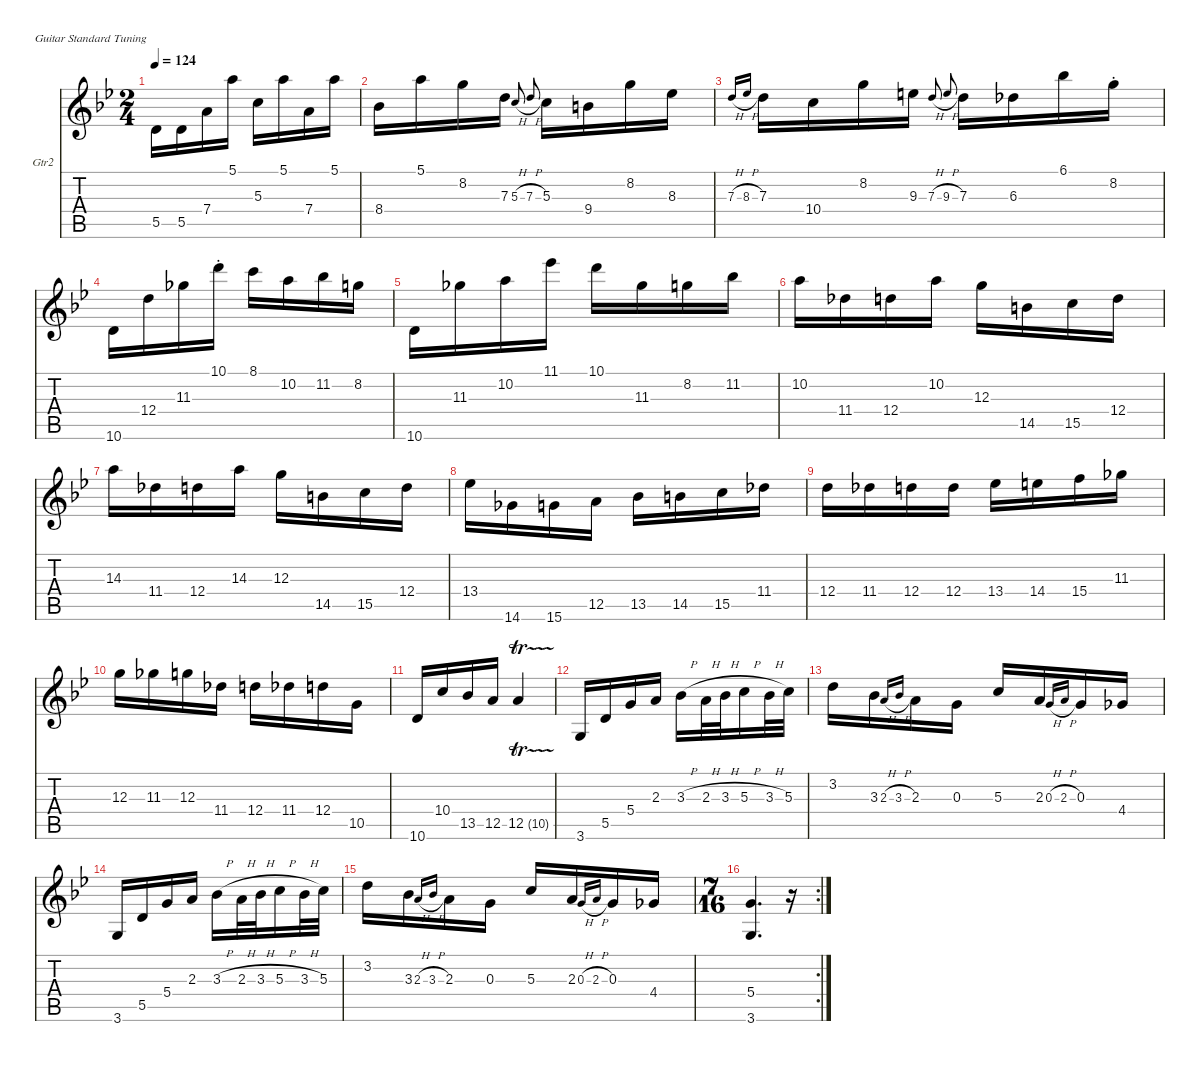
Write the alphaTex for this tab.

\defaultSystemsLayout 4
\hideDynamics
\bracketExtendMode nobrackets
\firstSystemTrackNameOrientation horizontal
\otherSystemsTrackNameOrientation horizontal
\track ("Electric Guitar 2" "Gtr2") {instrument distortionguitar}
\staff {score tabs}
\tuning (E4 B3 G3 D3 A2 E2)
\ts (2 4)
\tempo 124
\clef g2
\ks gminor
5.5.16{dy f} 5.5.16 7.4.16 5.1.16{beam split} 5.3.16 5.1.16 7.4.16 5.1.16 |
8.4.16 5.1.16 8.2.16 7.3.16{beam split} 5.3{h}.16{gr onbeat beam split} 7.3{h}.16{gr onbeat beam split} 5.3.16 9.4.16 8.2.16 8.3.16 |
7.3{h}.16{gr onbeat} 8.3{h}.16{gr onbeat} 7.3.16 10.4.16 8.2.16 9.3.16{beam split} 7.3{h}.16{gr onbeat beam split} 9.3{h}.16{gr onbeat beam split} 7.3.16 6.3.16 6.1.16 8.2{st}.16 |
10.6.16 12.4.16 11.3.16 10.1{st}.16{beam split} 8.1.16 10.2.16 11.2.16 8.2.16 |
10.6.16 11.3.16 10.2.16 11.1.16{beam split} 10.1.16 11.3.16 8.2.16 11.2.16 |
10.2.16 11.4.16 12.4.16 10.2.16{beam split} 12.3.16 14.5.16 15.5.16 12.4.16 |
14.3.16 11.4.16 12.4.16 14.3.16{beam split} 12.3.16 14.5.16 15.5.16 12.4.16 |
13.4.16 14.6.16 15.6.16 12.5.16{beam split} 13.5.16 14.5.16 15.5.16 11.4.16 |
12.4.16 11.4.16 12.4.16 12.4.16{beam split} 13.4.16 14.4.16 15.4.16 11.3.16 |
12.3.16 11.3.16 12.3.16 11.4.16{beam split} 12.4.16 11.4.16 12.4.16 10.5.16 |
10.6.16 10.4.16 13.5.16 12.5.16 12.5{tr (10 16)}.4 |
3.6.16 5.5.16 5.4.16 2.3.16{beam split} 3.3{h}.16 2.3{h}.32 3.3{h}.32 5.3{h}.16 3.3{h}.32 5.3.32 |
3.2.16 3.3.16 2.3{h}.16{gr onbeat} 3.3{h}.16{gr onbeat} 2.3.16 0.3.16{beam split} 5.3.16 2.3.16 0.3{h}.16{gr onbeat} 2.3{h}.16{gr onbeat} 0.3.16 4.4.16 |
3.6.16 5.5.16 5.4.16 2.3.16{beam split} 3.3{h}.16 2.3{h}.32 3.3{h}.32 5.3{h}.16 3.3{h}.32 5.3.32 |
3.2.16 3.3.16 2.3{h}.16{gr onbeat} 3.3{h}.16{gr onbeat} 2.3.16 0.3.16{beam split} 5.3.16 2.3.16 0.3{h}.16{gr onbeat} 2.3{h}.16{gr onbeat} 0.3.16 4.4.16 |
\rc 2
\ts (7 16)
(5.4 3.6).4{d} r.16
